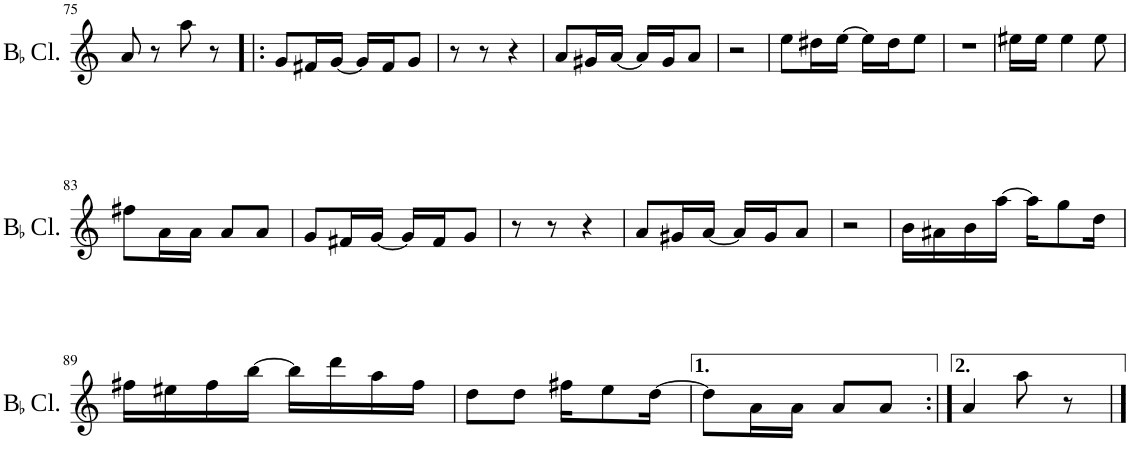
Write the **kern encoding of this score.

**kern	**kern	**kern	**kern	**kern	**kern	**kern
*part6	*part5	*part4	*part3	*part2	*part2	*part1
*staff7	*staff6	*staff5	*staff4	*staff3	*staff2	*staff1
*I"Vibraphone	*I"Marimba	*I"Xylophone	*I"Electric Bass	*I"Piano	*	*I"BaccidentalFlat Clarinet
*I'Vib.	*I'Mrm.	*I'Xyl.	*I'El. B.	*I'Pno.	*	*I'BaccidentalFlat Cl.
!!LO:PB:g=z
*clefG2	*clefG2	*clefG2	*clefFv4	*clefF4	*clefG2	*clefG2
*	*	*Trd-7c-12	*	*	*	*Trd1c2
*k[]	*k[]	*k[]	*k[]	*k[]	*k[]	*k[]
*M2/4	*M2/4	*M2/4	*M2/4	*M2/4	*M2/4	*M2/4
=75	=75	=75	=75	=75	=75	=75
8c	8e	8c	8CC	8C/L	8c	8a/
8r	8r	8r	8r	8GG/J	8r	8r
8cc	8cc	8cc	4r	8CC 8C	8ee 8gg 8ccc	8aa\
8r	8r	8r	.	8r	8r	8r
=76!|:	=76!|:	=76!|:	=76!|:	=76!|:	=76!|:	=76!|:
8d/L	8F	2r	8FFF	4FF	8d/ 8f/L	8g/L
16c#X/L	8r	.	8r	.	16c#X/ 16e/L	16f#X/L
[16d/JJ	.	.	.	.	[16d/ [16f/JJ	[16g/JJ
16d/LL]	8A	.	8FFF	4AA	16d]/ 16f]/LL	16g/LL]
16c#/J	.	.	.	.	16c#/ 16e/J	16f#/J
8d/J	8r	.	8r	.	8d/ 8f/J	8g/J
=77	=77	=77	=77	=77	=77	=77
2r	8d	16r	8FFF	4D	8r	8r
.	.	16A/LL	.	.	.	.
.	8r	16d/	8r	.	8A 8d 8f	8r
.	.	16A/JJ	.	.	.	.
.	8A	16c/LL	8FFF	4AA	8r	4r
.	.	16d/J	.	.	.	.
.	8r	16c/L	8r	.	8A 8d 8f	.
.	.	16A/JJ	.	.	.	.
=78	=78	=78	=78	=78	=78	=78
8e/L	8G	2r	8CC	4GG	8e/ 8g/L	8a/L
16d#X/L	8r	.	8r	.	16d#X/ 16f#X/L	16g#X/L
[16e/JJ	.	.	.	.	[16e/ [16g/JJ	[16a/JJ
16e/LL]	8c	.	8CC	4C	16e]/ 16g]/LL	16a/LL]
16d#/J	.	.	.	.	16d#/ 16f#/J	16g#/J
8e/J	8r	.	8r	.	8e/ 8g/J	8a/J
=79	=79	=79	=79	=79	=79	=79
2r	8e	16r	8CC	4E	8r	2r
.	.	16c/LL	.	.	.	.
.	8r	16e/	8r	.	8c 8e 8g	.
.	.	16c/JJ	.	.	.	.
.	8c	16d/LL	8CC	4C	8r	.
.	.	16e/J	.	.	.	.
.	8r	16d/L	8r	.	8c 8e 8g	.
.	.	16c/JJ	.	.	.	.
=80	=80	=80	=80	=80	=80	=80
8b\L	8B	2r	8GGG	4GG	8b\ 8dd\L	8ee\L
16a#X\L	8r	.	8r	.	16a#X\ 16cc#X\L	16dd#X\L
[16b\JJ	.	.	.	.	[16b\ [16dd\JJ	[16ee\JJ
16b\LL]	8d	.	8GGG	4D	16b]\ 16dd]\LL	16ee\LL]
16a#\J	.	.	.	.	16a#\ 16cc#\J	16dd#\J
8b\J	8r	.	8r	.	8b\ 8dd\J	8ee\J
=81	=81	=81	=81	=81	=81	=81
2r	8g	16r	8GGG	4F	8r	2r
.	.	16f/LL	.	.	.	.
.	8r	16a/	8r	.	8f 8g 8b	.
.	.	16f/JJ	.	.	.	.
.	8d	16g/LL	8GGG	4D	8r	.
.	.	16a/J	.	.	.	.
.	8r	16g/L	8r	.	8f 8g 8b	.
.	.	16f/JJ	.	.	.	.
=82	=82	=82	=82	=82	=82	=82
16cc\LL	2f#X	16cc\LL	8DD#X	16D#X\ 16F#X\ 16c\LL	16cc\ 16ccc\LL	16ee#X\LL
16cc\JJ	.	16cc\JJ	.	16D#\ 16F#\ 16c\JJ	16cc\ 16ccc\JJ	16ee#\JJ
4cc	.	4cc	8r	4D# 4F# 4c	4cc 4ccc	4ee#\
.	.	.	4r	.	.	.
8a	.	8a	.	8D# 8F# 8c	8cc 8aa	8ee#\
!!LO:LB:g=z
=83	=83	=83	=83	=83	=83	=83
8g/L	8g	8g	8EE	8E 8G 8c	8cc 8gg	8ff#X\L
16e/L	8r	8r	8r	8r	8r	16a\L
16e/JJ	.	.	.	.	.	16a\JJ
8e/L	8e	4r	4r	4r	4r	8a/L
8e/J	8r	.	.	.	.	8a/J
=84	=84	=84	=84	=84	=84	=84
8d/L	8F	2r	8FFF	4FF	8d/ 8f/L	8g/L
16c#X/L	8r	.	8r	.	16c#X/ 16e/L	16f#X/L
[16d/JJ	.	.	.	.	[16d/ [16f/JJ	[16g/JJ
16d/LL]	8A	.	8FFF	4AA	16d]/ 16f]/LL	16g/LL]
16c#/J	.	.	.	.	16c#/ 16e/J	16f#/J
8d/J	8r	.	8r	.	8d/ 8f/J	8g/J
=85	=85	=85	=85	=85	=85	=85
2r	8d	16r	8FFF	4D	8r	8r
.	.	16A/LL	.	.	.	.
.	8r	16d/	8r	.	8A 8d 8f	8r
.	.	16A/JJ	.	.	.	.
.	8A	16c/LL	8FFF	4AA	8r	4r
.	.	16d/J	.	.	.	.
.	8r	16c/L	8r	.	8A 8d 8f	.
.	.	16A/JJ	.	.	.	.
=86	=86	=86	=86	=86	=86	=86
8e/L	8G	2r	8CC	4GG	8e/ 8g/L	8a/L
16d#X/L	8r	.	8r	.	16d#X/ 16f#X/L	16g#X/L
[16e/JJ	.	.	.	.	[16e/ [16g/JJ	[16a/JJ
16e/LL]	8c	.	8CC	4C	16e]/ 16g]/LL	16a/LL]
16d#/J	.	.	.	.	16d#/ 16f#/J	16g#/J
8e/J	8r	.	8r	.	8e/ 8g/J	8a/J
=87	=87	=87	=87	=87	=87	=87
2r	8e	16r	8CC	4E	8r	2r
.	.	16c/LL	.	.	.	.
.	8r	16e/	8r	.	8c 8e 8g	.
.	.	16c/JJ	.	.	.	.
.	8c	16d/LL	8CC	4C	8r	.
.	.	16e/J	.	.	.	.
.	8r	16d/L	8r	.	8c 8e 8g	.
.	.	16c/JJ	.	.	.	.
=88	=88	=88	=88	=88	=88	=88
16a/LL	4d	16A/LL	8FF/L	8F\L	16f/ 16a/LL	16b\LL
16g#X/J	.	16G#X/J	.	.	16e/ 16g#X/JJ	16a#X\
16a/L	.	16A/L	8DD/J	8D\J	4.f 4.a	16b\
[16a/JJ	.	[16g/JJ	.	.	.	[16aa\JJ
16a/KL]	4f	16g/KL]	8EE/L	8E\L	.	16aa\KL]
8a/	.	8f/	.	.	.	8gg\
.	.	.	8FF/J	8F\J	.	.
16a/Jk	.	16c/Jk	.	.	.	16dd\Jk
!!LO:LB:g=z
=89	=89	=89	=89	=89	=89	=89
16g/LL	4g	16e/LL	8GG	8G	16e/ 16g/LL	16ff#X\LL
16g/J	.	16d#X/J	.	.	16d#X/ 16f#X/J	16ee#X\
16g/L	.	16e/L	8r	8r	[8e/ [8g/J	16ff#\
[16cc/JJ	.	[16a/JJ	.	.	.	[16bb\JJ
16cc\LL]	4a	16a/LL]	8GG	8G	16e]/ 16g]/LL	16bb\LL]
16cc\J	.	16cc/J	.	.	16cc/J	16ddd\
16a\L	.	16g/L	8r	8r	16g/L	16aa\
16a\JJ	.	16e/JJ	.	.	16e/JJ	16ff#\JJ
=90	=90	=90	=90	=90	=90	=90
8a/L	8a/L	8c/L	8AA	8D\ 8c\L	8f#X/ 8cc/L	8dd\L
8f#X/J	8a/J	8c/J	8r	8D\ 8c\J	8f#/ 8cc/J	8dd\J
16b/KL	16g/KL	16e/KL	8BB	8G\ 8B\L	16g/ 16ee/KL	16ff#X\KL
8b/	8f/	8d/	.	.	8fn/ 8dd/	8ee\
.	.	.	8r	8G\ 8B\J	.	.
[16g/Jk	[16e/Jk	[16c/Jk	.	.	[16e/ [16cc/Jk	[16dd\Jk
=91	=91	=91	=91	=91	=91	=91
8g/L]	8e]	8c]	8C	8c	8e] 8cc]	8dd\L]
16e/L	8r	8r	8r	8r	8r	16a\L
16e/JJ	.	.	.	.	.	16a\JJ
8e/L	4r	4r	4r	4r	4r	8a/L
8e/J	.	.	.	.	.	8a/J
=92:|!	=92:|!	=92:|!	=92:|!	=92:|!	=92:|!	=92:|!
4e	2r	4c	8C/L	8C\ 8c\L	4e 4cc	4a/
.	.	.	8GG/J	8GG\ 8G\J	.	.
8e	.	8cc	8CC	8CC 8C	8ee 8gg 8ccc	8aa\
8r	.	8r	8r	8r	8r	8r
==	==	==	==	==	==	==
*-	*-	*-	*-	*-	*-	*-
